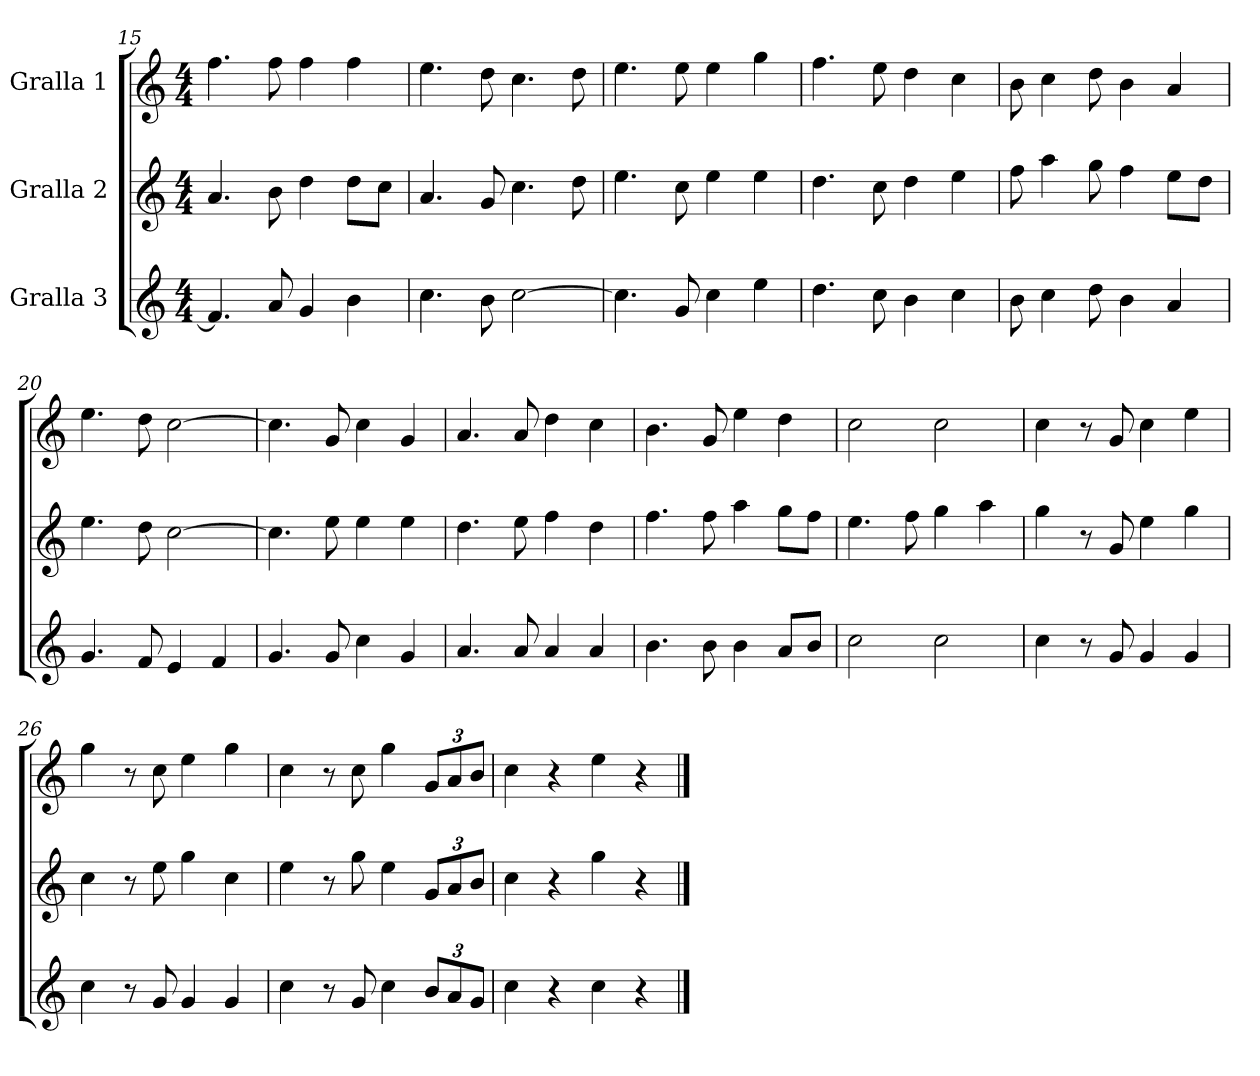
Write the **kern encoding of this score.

**kern	**kern	**kern
*part3	*part2	*part1
*staff3	*staff2	*staff1
*I"Gralla 3	*I"Gralla 2	*I"Gralla 1
*clefG2	*clefG2	*clefG2
*k[]	*k[]	*k[]
*M4/4	*M4/4	*M4/4
=15	=15	=15
4.f/]	4.a/	4.ff\
8a/	8b\	8ff\
4g/	4dd\	4ff\
4b\	8dd\L	4ff\
.	8cc\J	.
=16	=16	=16
4.cc\	4.a/	4.ee\
8b\	8g/	8dd\
[2cc\	4.cc\	4.cc\
.	8dd\	8dd\
=17	=17	=17
4.cc\]	4.ee\	4.ee\
8g/	8cc\	8ee\
4cc\	4ee\	4ee\
4ee\	4ee\	4gg\
=18	=18	=18
4.dd\	4.dd\	4.ff\
8cc\	8cc\	8ee\
4b\	4dd\	4dd\
4cc\	4ee\	4cc\
=19	=19	=19
8b\	8ff\	8b\
4cc\	4aa\	4cc\
8dd\	8gg\	8dd\
4b\	4ff\	4b\
4a/	8ee\L	4a/
.	8dd\J	.
=20	=20	=20
4.g/	4.ee\	4.ee\
8f/	8dd\	8dd\
4e/	[2cc\	[2cc\
4f/	.	.
!!LO:LB:g=z
=21	=21	=21
4.g/	4.cc\]	4.cc\]
8g/	8ee\	8g/
4cc\	4ee\	4cc\
4g/	4ee\	4g/
=22	=22	=22
4.a/	4.dd\	4.a/
8a/	8ee\	8a/
4a/	4ff\	4dd\
4a/	4dd\	4cc\
=23	=23	=23
4.b\	4.ff\	4.b\
8b\	8ff\	8g/
4b\	4aa\	4ee\
8a/L	8gg\L	4dd\
8b/J	8ff\J	.
=24	=24	=24
2cc\	4.ee\	2cc\
.	8ff\	.
2cc\	4gg\	2cc\
.	4aa\	.
=25	=25	=25
4cc\	4gg\	4cc\
8r	8r	8r
8g/	8g/	8g/
4g/	4ee\	4cc\
4g/	4gg\	4ee\
=26	=26	=26
4cc\	4cc\	4gg\
8r	8r	8r
8g/	8ee\	8cc\
4g/	4gg\	4ee\
4g/	4cc\	4gg\
=27	=27	=27
4cc\	4ee\	4cc\
8r	8r	8r
8g/	8gg\	8cc\
4cc\	4ee\	4gg\
*Xbrackettup	*Xbrackettup	*Xbrackettup
12b/L	12g/L	12g/L
12a/	12a/	12a/
12g/J	12b/J	12b/J
!!LO:PB:g=z
=28	=28	=28
4cc\	4cc\	4cc\
4r	4r	4r
4cc\	4gg\	4ee\
4r	4r	4r
==	==	==
*-	*-	*-
